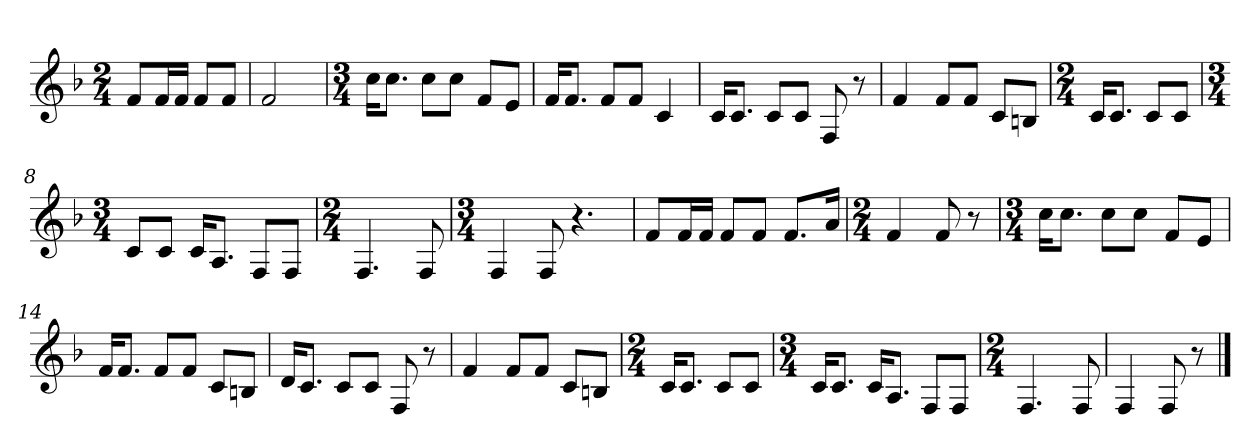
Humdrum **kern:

**kern
*part1
*staff1
*clefG2
*k[b-]
*M2/4
=1
8f/L
16f/L
16f/JJ
8f/L
8f/J
=2
2f/
=3
*M3/4
16cc\KL
8.cc\J
8cc\L
8cc\J
8f/L
8e/J
=4
16f/KL
8.f/J
8f/L
8f/J
4c/
=5
16c/KL
8.c/J
8c/L
8c/J
8F/
8r
=6
4f/
8f/L
8f/J
8c/L
8Bn/J
=7
*M2/4
16c/KL
8.c/J
8c/L
8c/J
=8
*M3/4
8c/L
8c/J
16c/KL
8.A/J
8F/L
8F/J
=9
*M2/4
4.F/
8F/
=10
*M3/4
4F/
8F/
4.r
=11
8f/L
16f/L
16f/JJ
8f/L
8f/J
8.f/L
16a/Jk
=12
*M2/4
4f/
8f/
8r
=13
*M3/4
16cc\KL
8.cc\J
8cc\L
8cc\J
8f/L
8e/J
=14
16f/KL
8.f/J
8f/L
8f/J
8c/L
8Bn/J
=15
16d/KL
8.c/J
8c/L
8c/J
8F/
8r
=16
4f/
8f/L
8f/J
8c/L
8Bn/J
=17
*M2/4
16c/KL
8.c/J
8c/L
8c/J
=18
*M3/4
16c/KL
8.c/J
16c/KL
8.A/J
8F/L
8F/J
=19
*M2/4
4.F/
8F/
=20
4F/
8F/
8r
==
*-
